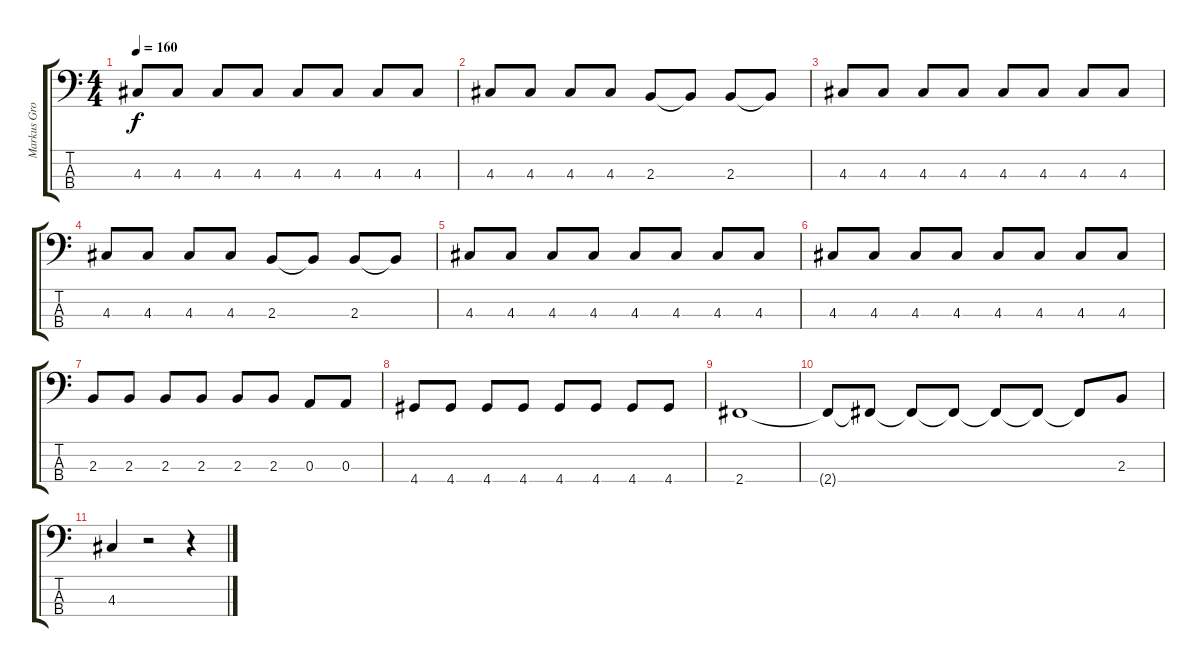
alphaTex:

\track ("Markus Grosskopf" "Markus Gro") {instrument electricbassfinger}
\staff {score tabs}
\tuning (G2 D2 A1 E1) {hide}
\ts (4 4)
\tempo 160
\clef f4
\ks c
4.3.8{dy f} 4.3.8 4.3.8 4.3.8 4.3.8 4.3.8 4.3.8 4.3.8 |
4.3.8 4.3.8 4.3.8 4.3.8 2.3.8 2.3{t}.8 2.3.8 2.3{t}.8 |
4.3.8 4.3.8 4.3.8 4.3.8 4.3.8 4.3.8 4.3.8 4.3.8 |
4.3.8 4.3.8 4.3.8 4.3.8 2.3.8 2.3{t}.8 2.3.8 2.3{t}.8 |
4.3.8 4.3.8 4.3.8 4.3.8 4.3.8 4.3.8 4.3.8 4.3.8 |
4.3.8 4.3.8 4.3.8 4.3.8 4.3.8 4.3.8 4.3.8 4.3.8 |
2.3.8 2.3.8 2.3.8 2.3.8 2.3.8 2.3.8 0.3.8 0.3.8 |
4.4.8 4.4.8 4.4.8 4.4.8 4.4.8 4.4.8 4.4.8 4.4.8 |
2.4.1 |
2.4{t}.8 2.4{t}.8 2.4{t}.8 2.4{t}.8 2.4{t}.8 2.4{t}.8 2.4{t}.8 2.3.8 |
4.3.4 r.2 r.4
